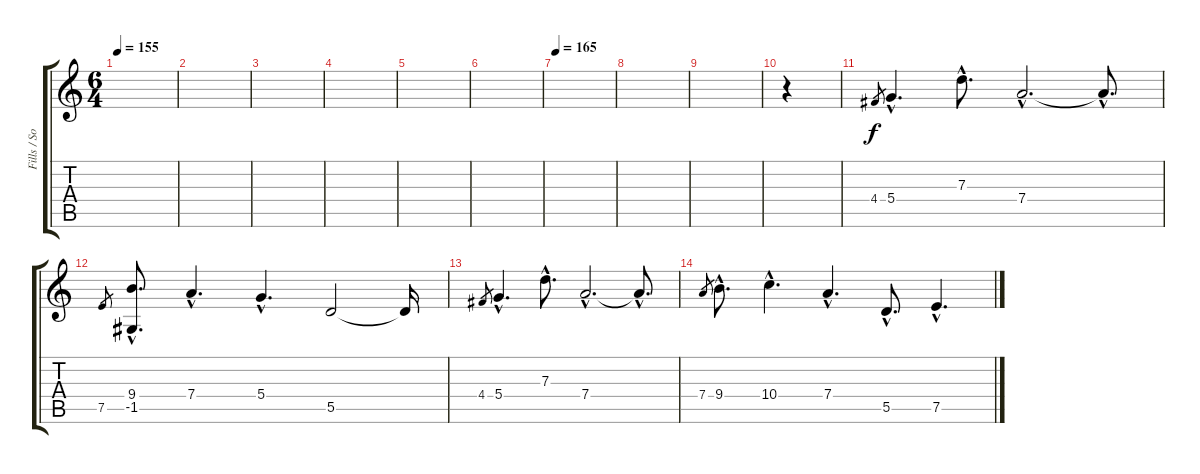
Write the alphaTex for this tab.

\track ("Fills / Solo" "Fills / So") {instrument overdrivenguitar}
\staff {score tabs}
\tuning (E4 B3 G3 D3 A2 E2) {hide}
\ts (6 4)
\tempo 155
\clef g2
\ks c
|
|
|
|
|
|
\tempo 165
|
|
|
r.4 |
4.4.8{gr} 5.4{hac}.4{d} 7.3{hac}.8{d} 7.4{hac}.2{d} 7.4{hac t}.8{d} |
7.5.8{gr} (9.4{hac} -1.5{hac}).8{d} 7.4{hac}.4{d} 5.4{hac}.4{d} 5.5.2 5.5{t}.16 |
4.4.8{gr} 5.4{hac}.4{d} 7.3{hac}.8{d} 7.4{hac}.2{d} 7.4{hac t}.8{d} |
7.4.8{gr} 9.4{hac}.8{d} 10.4{hac}.4{d} 7.4{hac}.4{d} 5.5{hac}.8{d} 7.5{hac}.4{d}
